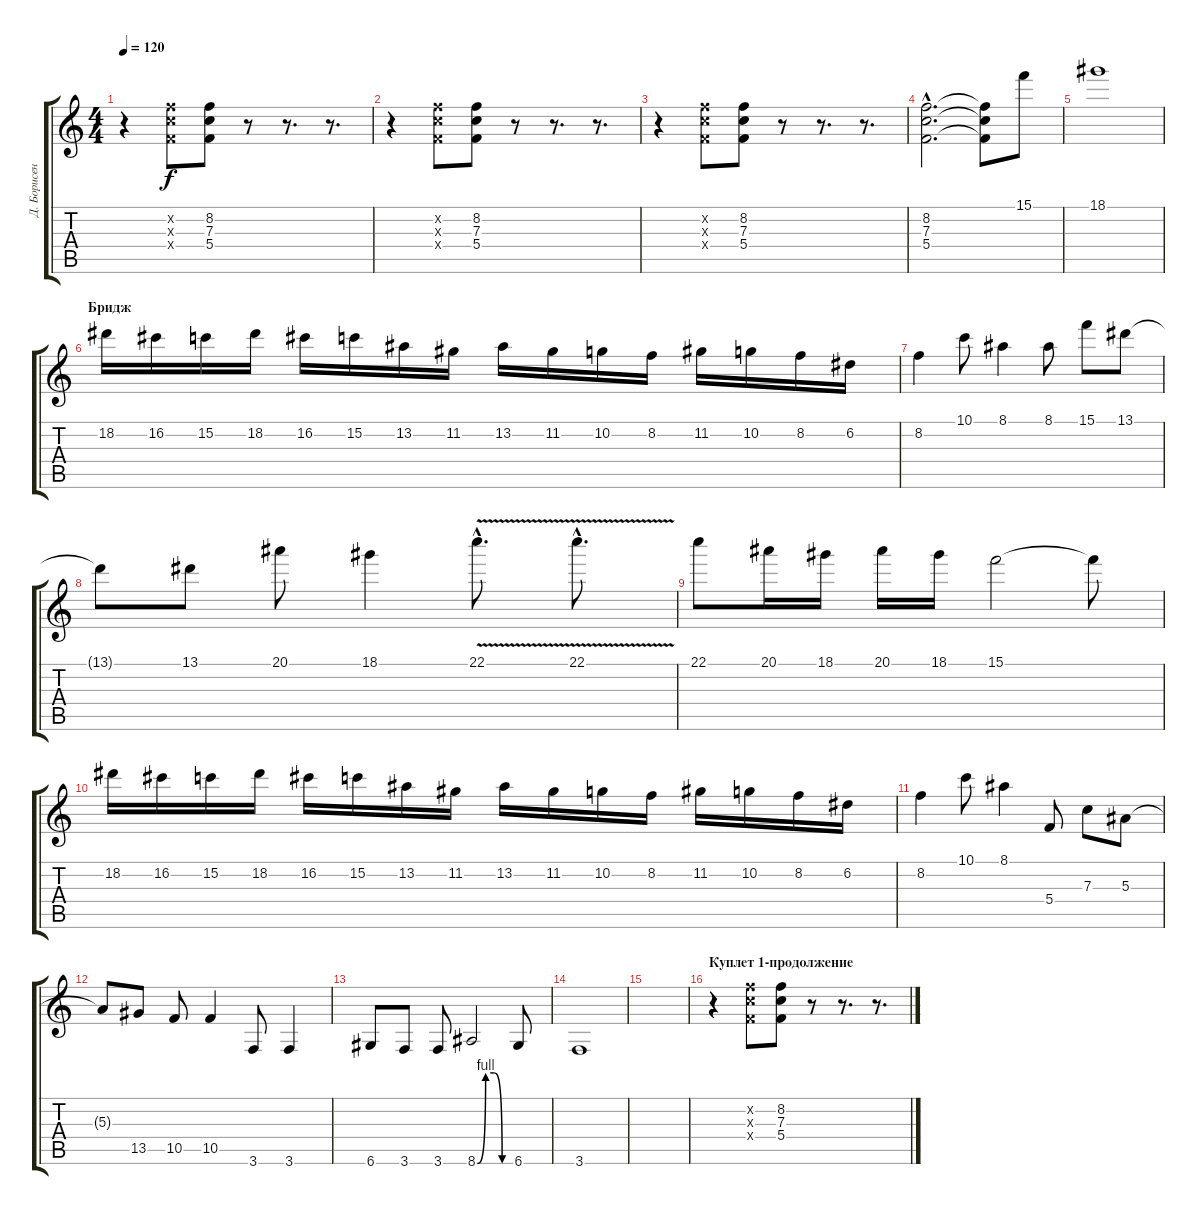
\track ("Д. Борисенков" "Д. Борисен") {instrument distortionguitar}
\staff {score tabs}
\tuning (D4 A3 F3 C3 G2 D2) {hide}
\ts (4 4)
\tempo 120
\clef g2
\ks c
r.4{dy f} (8.2{x} 7.3{x} 5.4{x}).8 (8.2 7.3 5.4).8 r.8 r.8{d} r.8{d} |
r.4 (8.2{x} 7.3{x} 5.4{x}).8 (8.2 7.3 5.4).8 r.8 r.8{d} r.8{d} |
r.4 (8.2{x} 7.3{x} 5.4{x}).8 (8.2 7.3 5.4).8 r.8 r.8{d} r.8{d} |
(8.2{hac} 7.3{hac} 5.4{hac}).2{d} (8.2{t} 7.3{t} 5.4{t}).8 15.1.8 |
18.1.1 |
\section ("" "Бридж")
18.2.16 16.2.16 15.2.16 18.2.16 16.2.16 15.2.16 13.2.16 11.2.16 13.2.16 11.2.16 10.2.16 8.2.16 11.2.16 10.2.16 8.2.16 6.2.16 |
8.2.4 10.1.8 8.1.4 8.1.8 15.1.8 13.1.8 |
13.1{t}.8 13.1.8 20.1.8 18.1.4 22.1{v hac}.8{d} 22.1{v hac}.8{d} |
22.1.8 20.1.16 18.1.16 20.1.16 18.1.16 15.1.2 15.1{t}.8 |
18.2.16 16.2.16 15.2.16 18.2.16 16.2.16 15.2.16 13.2.16 11.2.16 13.2.16 11.2.16 10.2.16 8.2.16 11.2.16 10.2.16 8.2.16 6.2.16 |
8.2.4 10.1.8 8.1.4 5.4.8 7.3.8 5.3.8 |
5.3{t}.8 13.5.8 10.5.8 10.5.4 3.6.8 3.6.4 |
6.6.8 3.6.8 3.6.8 8.6{be (custom 0 0 15 4 30 4 45 0 60 0)}.2 6.6.8 |
3.6.1 |
|
\section ("" "Куплет 1-продолжение")
r.4 (8.2{x} 7.3{x} 5.4{x}).8 (8.2 7.3 5.4).8 r.8 r.8{d} r.8{d}
